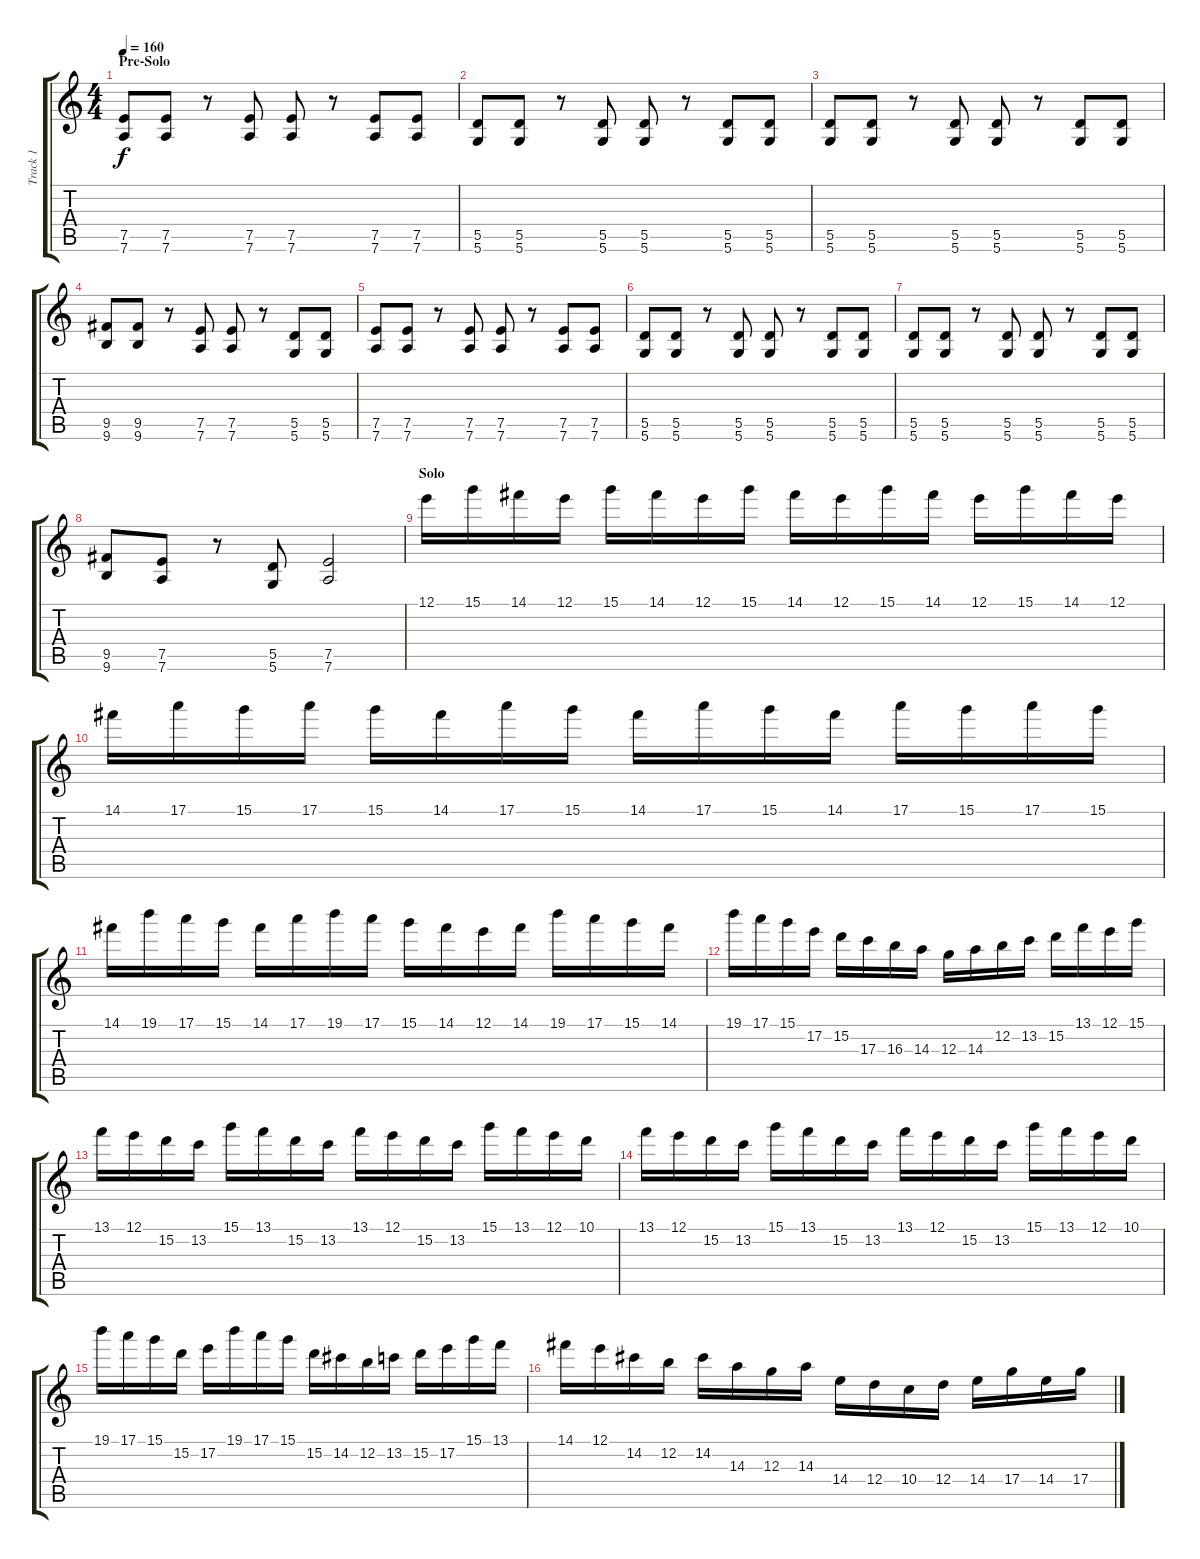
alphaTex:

\track ("Track 1" "Track 1") {instrument distortionguitar}
\staff {score tabs}
\tuning (E4 B3 G3 D3 A2 D2) {hide}
\ts (4 4)
\section ("" "Pre-Solo")
\tempo 160
\clef g2
\ks c
(7.5 7.6).8{dy f} (7.5 7.6).8 r.8 (7.5 7.6).8 (7.5 7.6).8 r.8 (7.5 7.6).8 (7.5 7.6).8 |
(5.5 5.6).8 (5.5 5.6).8 r.8 (5.5 5.6).8 (5.5 5.6).8 r.8 (5.5 5.6).8 (5.5 5.6).8 |
(5.5 5.6).8 (5.5 5.6).8 r.8 (5.5 5.6).8 (5.5 5.6).8 r.8 (5.5 5.6).8 (5.5 5.6).8 |
(9.5 9.6).8 (9.5 9.6).8 r.8 (7.5 7.6).8 (7.5 7.6).8 r.8 (5.5 5.6).8 (5.5 5.6).8 |
(7.5 7.6).8 (7.5 7.6).8 r.8 (7.5 7.6).8 (7.5 7.6).8 r.8 (7.5 7.6).8 (7.5 7.6).8 |
(5.5 5.6).8 (5.5 5.6).8 r.8 (5.5 5.6).8 (5.5 5.6).8 r.8 (5.5 5.6).8 (5.5 5.6).8 |
(5.5 5.6).8 (5.5 5.6).8 r.8 (5.5 5.6).8 (5.5 5.6).8 r.8 (5.5 5.6).8 (5.5 5.6).8 |
(9.5 9.6).8 (7.5 7.6).8 r.8 (5.5 5.6).8 (7.5 7.6).2 |
\section ("" "Solo")
12.1.16 15.1.16 14.1.16 12.1.16 15.1.16 14.1.16 12.1.16 15.1.16 14.1.16 12.1.16 15.1.16 14.1.16 12.1.16 15.1.16 14.1.16 12.1.16 |
14.1.16 17.1.16 15.1.16 17.1.16 15.1.16 14.1.16 17.1.16 15.1.16 14.1.16 17.1.16 15.1.16 14.1.16 17.1.16 15.1.16 17.1.16 15.1.16 |
14.1.16 19.1.16 17.1.16 15.1.16 14.1.16 17.1.16 19.1.16 17.1.16 15.1.16 14.1.16 12.1.16 14.1.16 19.1.16 17.1.16 15.1.16 14.1.16 |
19.1.16 17.1.16 15.1.16 17.2.16 15.2.16 17.3.16 16.3.16 14.3.16 12.3.16 14.3.16 12.2.16 13.2.16 15.2.16 13.1.16 12.1.16 15.1.16 |
13.1.16 12.1.16 15.2.16 13.2.16 15.1.16 13.1.16 15.2.16 13.2.16 13.1.16 12.1.16 15.2.16 13.2.16 15.1.16 13.1.16 12.1.16 10.1.16 |
13.1.16 12.1.16 15.2.16 13.2.16 15.1.16 13.1.16 15.2.16 13.2.16 13.1.16 12.1.16 15.2.16 13.2.16 15.1.16 13.1.16 12.1.16 10.1.16 |
19.1.16 17.1.16 15.1.16 15.2.16 17.2.16 19.1.16 17.1.16 15.1.16 15.2.16 14.2.16 12.2.16 13.2.16 15.2.16 17.2.16 15.1.16 13.1.16 |
14.1.16 12.1.16 14.2.16 12.2.16 14.2.16 14.3.16 12.3.16 14.3.16 14.4.16 12.4.16 10.4.16 12.4.16 14.4.16 17.4.16 14.4.16 17.4.16
